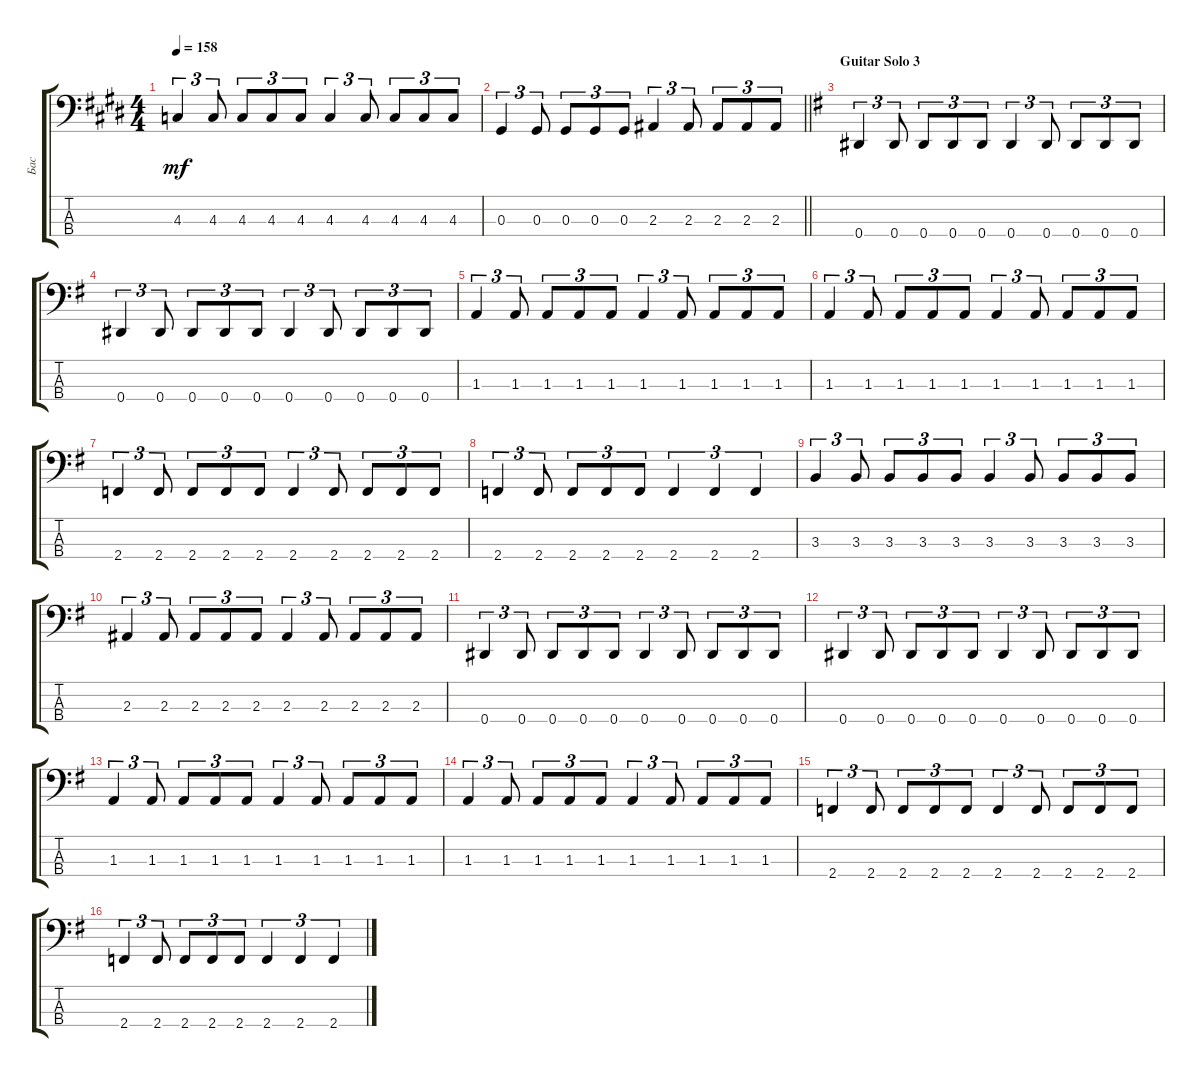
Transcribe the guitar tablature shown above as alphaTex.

\track ("Бас" "Бас") {instrument electricbassfinger}
\staff {score tabs}
\tuning (Gb2 Db2 Ab1 Eb1) {hide}
\ts (4 4)
\tempo 158
\clef f4
\ks c#minor
4.3.4{tu (3 2) dy mf} 4.3.8{tu (3 2)} 4.3.8{tu (3 2)} 4.3.8{tu (3 2)} 4.3.8{tu (3 2)} 4.3.4{tu (3 2)} 4.3.8{tu (3 2)} 4.3.8{tu (3 2)} 4.3.8{tu (3 2)} 4.3.8{tu (3 2)} |
\barLineRight lightlight
0.3.4{tu (3 2)} 0.3.8{tu (3 2)} 0.3.8{tu (3 2)} 0.3.8{tu (3 2)} 0.3.8{tu (3 2)} 2.3.4{tu (3 2)} 2.3.8{tu (3 2)} 2.3.8{tu (3 2)} 2.3.8{tu (3 2)} 2.3.8{tu (3 2)} |
\section ("" "Guitar Solo 3")
\ks eminor
0.4.4{tu (3 2)} 0.4.8{tu (3 2)} 0.4.8{tu (3 2)} 0.4.8{tu (3 2)} 0.4.8{tu (3 2)} 0.4.4{tu (3 2)} 0.4.8{tu (3 2)} 0.4.8{tu (3 2)} 0.4.8{tu (3 2)} 0.4.8{tu (3 2)} |
0.4.4{tu (3 2)} 0.4.8{tu (3 2)} 0.4.8{tu (3 2)} 0.4.8{tu (3 2)} 0.4.8{tu (3 2)} 0.4.4{tu (3 2)} 0.4.8{tu (3 2)} 0.4.8{tu (3 2)} 0.4.8{tu (3 2)} 0.4.8{tu (3 2)} |
1.3.4{tu (3 2)} 1.3.8{tu (3 2)} 1.3.8{tu (3 2)} 1.3.8{tu (3 2)} 1.3.8{tu (3 2)} 1.3.4{tu (3 2)} 1.3.8{tu (3 2)} 1.3.8{tu (3 2)} 1.3.8{tu (3 2)} 1.3.8{tu (3 2)} |
1.3.4{tu (3 2)} 1.3.8{tu (3 2)} 1.3.8{tu (3 2)} 1.3.8{tu (3 2)} 1.3.8{tu (3 2)} 1.3.4{tu (3 2)} 1.3.8{tu (3 2)} 1.3.8{tu (3 2)} 1.3.8{tu (3 2)} 1.3.8{tu (3 2)} |
2.4.4{tu (3 2)} 2.4.8{tu (3 2)} 2.4.8{tu (3 2)} 2.4.8{tu (3 2)} 2.4.8{tu (3 2)} 2.4.4{tu (3 2)} 2.4.8{tu (3 2)} 2.4.8{tu (3 2)} 2.4.8{tu (3 2)} 2.4.8{tu (3 2)} |
2.4.4{tu (3 2)} 2.4.8{tu (3 2)} 2.4.8{tu (3 2)} 2.4.8{tu (3 2)} 2.4.8{tu (3 2)} 2.4.4{tu (3 2)} 2.4.4{tu (3 2)} 2.4.4{tu (3 2)} |
3.3.4{tu (3 2)} 3.3.8{tu (3 2)} 3.3.8{tu (3 2)} 3.3.8{tu (3 2)} 3.3.8{tu (3 2)} 3.3.4{tu (3 2)} 3.3.8{tu (3 2)} 3.3.8{tu (3 2)} 3.3.8{tu (3 2)} 3.3.8{tu (3 2)} |
2.3.4{tu (3 2)} 2.3.8{tu (3 2)} 2.3.8{tu (3 2)} 2.3.8{tu (3 2)} 2.3.8{tu (3 2)} 2.3.4{tu (3 2)} 2.3.8{tu (3 2)} 2.3.8{tu (3 2)} 2.3.8{tu (3 2)} 2.3.8{tu (3 2)} |
0.4.4{tu (3 2)} 0.4.8{tu (3 2)} 0.4.8{tu (3 2)} 0.4.8{tu (3 2)} 0.4.8{tu (3 2)} 0.4.4{tu (3 2)} 0.4.8{tu (3 2)} 0.4.8{tu (3 2)} 0.4.8{tu (3 2)} 0.4.8{tu (3 2)} |
0.4.4{tu (3 2)} 0.4.8{tu (3 2)} 0.4.8{tu (3 2)} 0.4.8{tu (3 2)} 0.4.8{tu (3 2)} 0.4.4{tu (3 2)} 0.4.8{tu (3 2)} 0.4.8{tu (3 2)} 0.4.8{tu (3 2)} 0.4.8{tu (3 2)} |
1.3.4{tu (3 2)} 1.3.8{tu (3 2)} 1.3.8{tu (3 2)} 1.3.8{tu (3 2)} 1.3.8{tu (3 2)} 1.3.4{tu (3 2)} 1.3.8{tu (3 2)} 1.3.8{tu (3 2)} 1.3.8{tu (3 2)} 1.3.8{tu (3 2)} |
1.3.4{tu (3 2)} 1.3.8{tu (3 2)} 1.3.8{tu (3 2)} 1.3.8{tu (3 2)} 1.3.8{tu (3 2)} 1.3.4{tu (3 2)} 1.3.8{tu (3 2)} 1.3.8{tu (3 2)} 1.3.8{tu (3 2)} 1.3.8{tu (3 2)} |
2.4.4{tu (3 2)} 2.4.8{tu (3 2)} 2.4.8{tu (3 2)} 2.4.8{tu (3 2)} 2.4.8{tu (3 2)} 2.4.4{tu (3 2)} 2.4.8{tu (3 2)} 2.4.8{tu (3 2)} 2.4.8{tu (3 2)} 2.4.8{tu (3 2)} |
2.4.4{tu (3 2)} 2.4.8{tu (3 2)} 2.4.8{tu (3 2)} 2.4.8{tu (3 2)} 2.4.8{tu (3 2)} 2.4.4{tu (3 2)} 2.4.4{tu (3 2)} 2.4.4{tu (3 2)}
